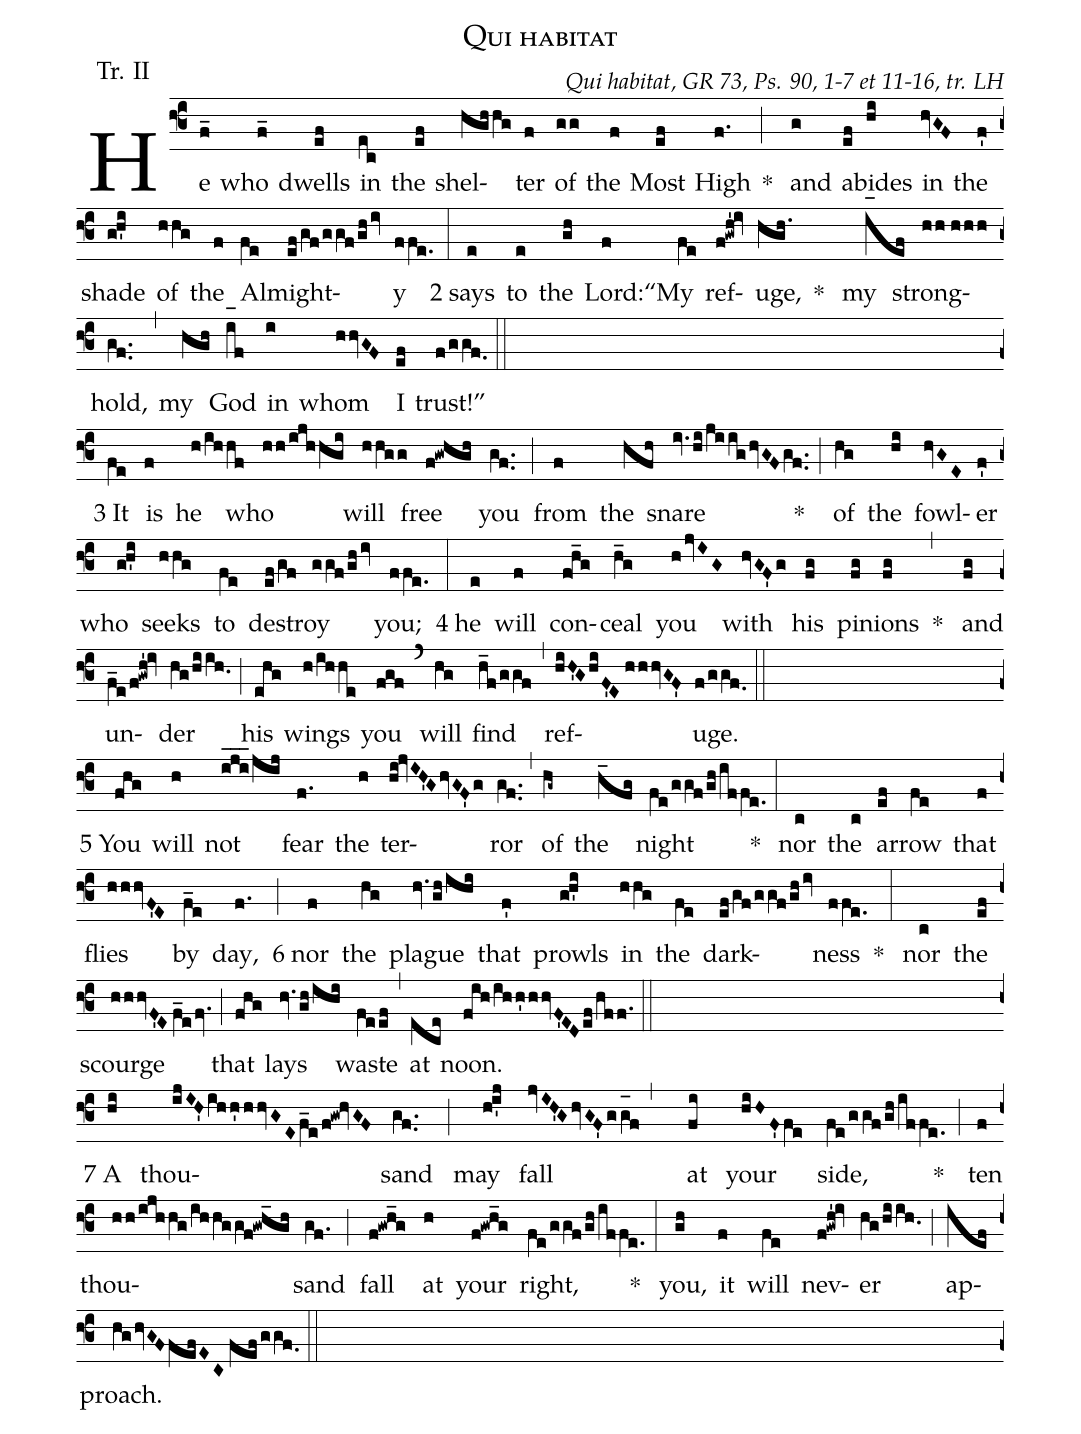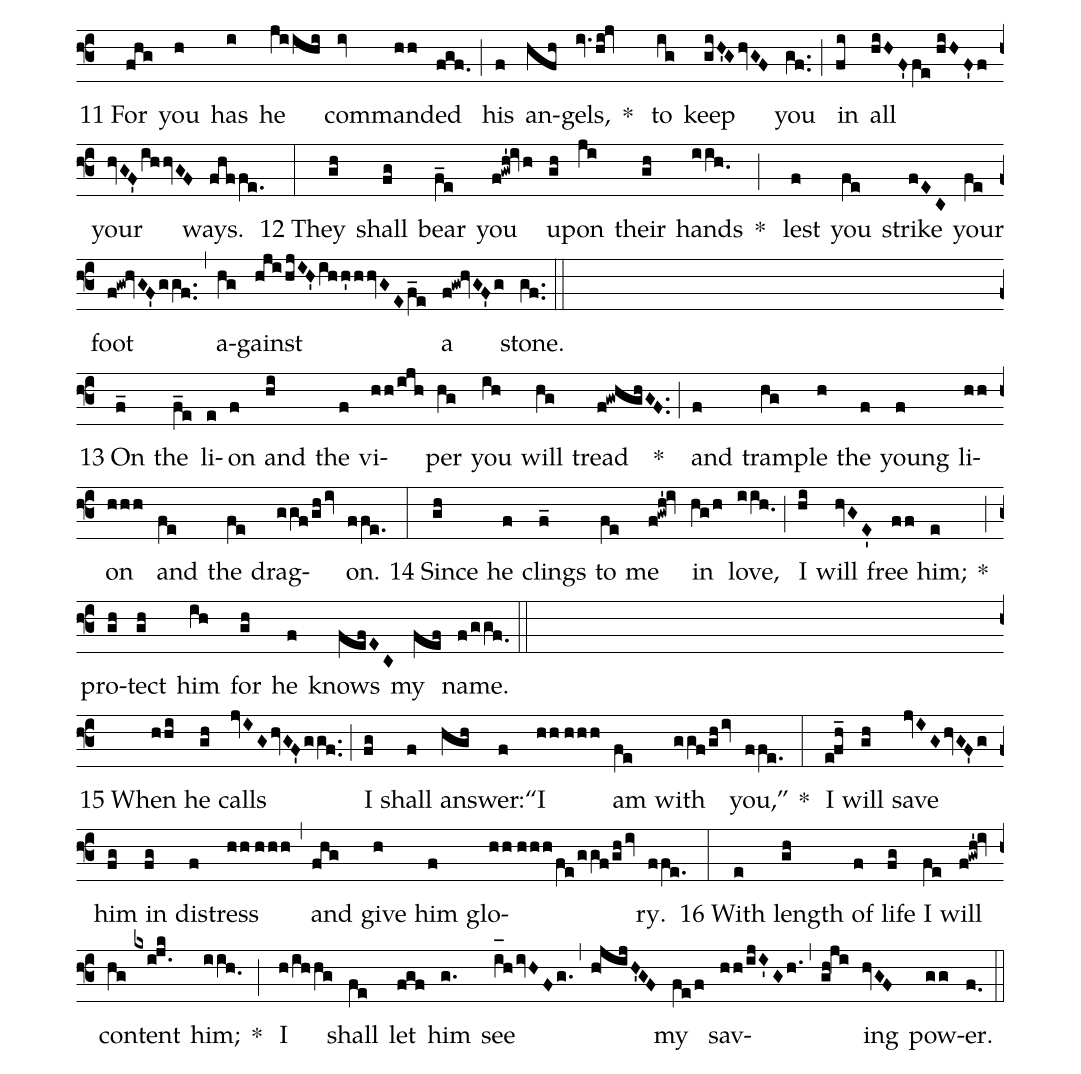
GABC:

name: Qui habitat;
office-part: Tractus;
mode: 2;
annotation: Tr. II;
commentary: Qui habitat, GR 73, Ps. 90, 1-7 et 11-16, tr. LH;
%%
(f3)He(f_) who(f_) dwells(ef) in(ec) the(ef) shel(hghhg)ter(f) of(gg) the(f) Most(ef) High(f.) * (;)
and(g) a(ef)bides(hi) in(hvGF) the(f') shade(gh'i) of(hhg) the(f) Al(fe)might(ef/gf/ggf/ghiv)y(ffe.) (:)
2 says(e) to(e) the(gh) Lord:“(f)My(fe) ref(f!gwh'!iv)uge,(hgh.) * ()
my(i_[oh:h]ef) strong(hh//hhh)hold,(gf..) (,) my(hgh) God(i_[oh:h]f) in(i) whom(hhvGF) I(ef) trust!”(f/ggf.0) (::Z)

3 It(fe) is(f) he(h/ihhf) who(hh/ijhhgi) will(hhgg) free(f!gwhgh) you(gf..) (;) from(f) the(hfh) snare(iv.hi/ji/ighvGFgf..) * (;)
of(hg) the(hi) fowl(hvGE)er(f') who(gh'i) seeks(hhg) to(fe) de(ef/gf)stroy(ggf/ghiv) you;(ffe.) (:)
4 he(e) will(f) con(f!h_g)ceal(h_g) you(hjvIG) with(hvGF'g) his(fg) pin(fg)ions(fg) * (,)
and(fg) un(f_e/f!gwh'!iv)der(hg/hiih.0) (;) his(ehg) wings(h/ihhe) you(fgf) (`) will(hg) find(h_f/ggf) (,) ref(hiH'GhiF'E//hhhvGF')uge.(f/ggf.0) (::Z)

5 You(fhg) will(h) not(iji___/jij) fear(f.) the(h) ter(hi!jvIH'GhvGF'g)ror(gf..) (,) of(hg~) the(h_fg) night(fe/ggf/gh/iffe.) * (:)
nor(c) the(c) ar(ef)row(fe) that(f) flies(hhhvF'E) by(f_e) day,(f.) (;)
6 nor(f) the(hg) plague(hv.gh/ihi) that(f') prowls(gh'i) in(hhg) the(fe) dark(ef/gf/ggf/ghiv)ness(ffe.) * (:)
nor(c) the(ef) scourge(hhhvF'E//f_efv.) (;) that(fhg) lays(hv.gh/ihi) waste(feef) (,) at(ece) noon.(fih/ihh'hhvF'EDef/hff.) (::Z)

7 A(hi) thou-(ijIH'ihh'hhvGEf_e/f!gw!hvGF)sand(gf..) (;) may(hi'j) fall(jvIH'GhvGF'gg_[oh:h]f,) at(fi) your(hiHF'fe) side,(fe/ggf/gh/iffe.) * (;)
ten(f) thou-(hh/ijhhg/ihhggf!gwh_gh)sand(gf.) (;) fall(f!gwh_g) at(h) your(f!gwh_g) right,(fe/ggf/gh/iffe.) * (:)
you,(gh) it(f) will(fe) nev(f!gwh'!iv)er(hg/hiih.0) (;) ap(ief)proach.(hghvGFfefEC//fefggf.0) (::Z)

11 For(fhg) you(h) has(i) he(jiihi) com(iv)mand(hh)ed(fgf.) (;) his(f) an(hfh)gels,(iv.hi!jv) * ()
to(ig) keep(giH'GhvGF) you(gf..) (;) in(fi) all(hiHF'fe//hiHF'f) your(hvGF'ihhvGF) ways.(fhffe.) (:)
12 They(gh) shall(fg) bear(f_e) you(f!gwh'!ivh) up(gh)on(ji) their(gh) hands(iih.0) * (;)
lest(f) you(fe) strike(fEC) your(fe) foot(f!gw!hvGF'ggf..) (,) a(hg)gainst(hjihjIH'ihh'hhvGEf_e) a(f!gw!hvGF'g) stone.(gf..) (::Z)

13 On(f_) the(f_e) li(e)on(f) and(hi) the(f) vi-(hh/ijh)per(hg) you(ih) will(hg) tread(f!gwhghGF..) * (;)
and(f) tram(hg)ple(h) the(f) young(f) li(hh)on(hhh) and(fe) the(fe) drag(ggf/ghiv)on.(ffe.) (:)
14 Since(gh) he(f) clings(f_) to(fe) me(f!gwh'!iv) in(hg/h) love,(iih.0) (;) I(hi) will(hvGE') free(ff) him;(e) * (;)
pro(gh)tect(gh) him(ih) for(gh) he(f) knows(fefEC) my(fef) name.(f/ggf.0) (::Z)

15 When(hhi) he(gh) calls(jvIGhvGF'ggf..) (;) I(fg) shall(f) an(hgh)swer:“(f)I(hh//hhh) am(fe) with(ggf/ghiv) you,”(ffe.) * (:)
I(efh_) will(gh) save(jvIGhvGF'g) him(fg) in(fg) dis(f)tress(hh//hhh) (,) and(fhg) give(h) him(f) glo(hh//hhh/fe/ggf/ghiv)ry.(ffe.) (:)
16 With(e) length(gh) of(f) life(fg) I(fe) will(f!gwh'!iv) con(hg)tent(kxi.jk) him;(iih.0) * (;)
I(h/ihhg) shall(fe) let(fgf) him(g.) see(i_[oh:h]hivHFg.,h!jijH'GF) my(fe/f) sav(!hh/ijI'Gh.,gh!ji)ing(hvGF) pow(gg)er.(f.0) (::Z)
